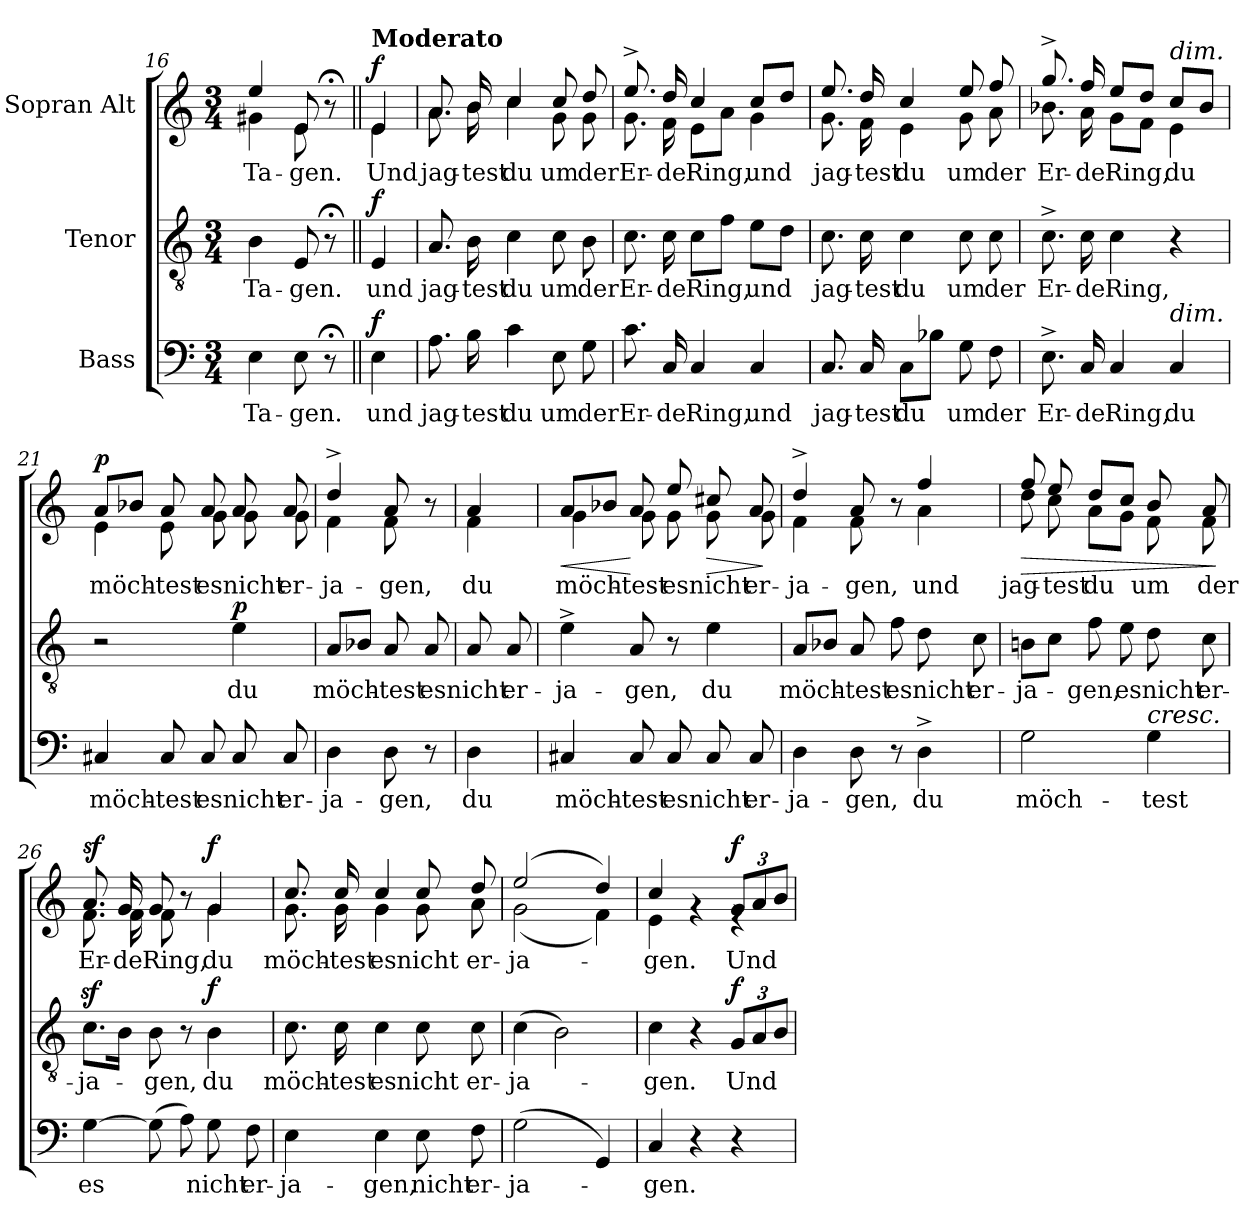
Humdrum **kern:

**kern	**text	**dynam	**kern	**text	**dynam	**kern	**text	**dynam
*part3	*part3	*part3	*part2	*part2	*part2	*part1	*part1	*part1
*staff3	*staff3	*staff3	*staff2	*staff2	*staff2	*staff1	*staff1	*staff1
*I"Bass	*	*	*I"Tenor	*	*	*I"Sopran Alt	*	*
!!LO:LB:g=z
*clefF4	*	*	*clefGv2	*	*	*clefG2	*	*
*k[]	*	*	*k[]	*	*	*k[]	*	*
*M3/4	*	*	*M3/4	*	*	*M3/4	*	*
=16	=16	=16	=16	=16	=16	=16	=16	=16
!	!LO:LY:b	!	!	!LO:LY:b	!	!	!LO:LY:b	!
*	*	*	*	*	*	*^	*	*
4E\	Ta-	.	4B\	Ta-	.	4ee/	4g#X\	Ta-	.
!	!LO:LY:b	!	!	!LO:LY:b	!	!	!	!LO:LY:b	!
8E\	-gen.	.	8E/	-gen.	.	8e/	8e\	-gen.	.
8r;<	.	.	8r;<	.	.	8r;<	8ryy	.	.
=16X1||	=16X1||	=16X1||	=16X1||	=16X1||	=16X1||	=16X1||	=16X1||	=16X1||	=16X1||
!	!	!	!	!	!	!LO:TX:a:B:t=Moderato	!	!	!
!	!LO:LY:b	!LO:DY:a	!	!LO:LY:b	!LO:DY:a	!	!	!LO:LY:b	!LO:DY:a
4E\	und	f	4E/	und	f	4e/	4e\	Und	f
=17	=17	=17	=17	=17	=17	=17	=17	=17	=17
!	!LO:LY:b	!	!	!LO:LY:b	!	!	!	!LO:LY:b	!
8.A\	jag-	.	8.A/	jag-	.	8.a/	8.a\	jag-	.
!	!LO:LY:b	!	!	!LO:LY:b	!	!	!	!LO:LY:b	!
16B\	-test	.	16B\	-test	.	16b/	16b\	-test	.
!	!LO:LY:b	!	!	!LO:LY:b	!	!	!	!LO:LY:b	!
4c\	du	.	4c\	du	.	4cc/	4cc\	du	.
!	!LO:LY:b	!	!	!LO:LY:b	!	!	!	!LO:LY:b	!
8E\	um	.	8c\	um	.	8cc/	8g\	um	.
!	!LO:LY:b	!	!	!LO:LY:b	!	!	!	!LO:LY:b	!
8G\	der	.	8B\	der	.	8dd/	8g\	der	.
=18	=18	=18	=18	=18	=18	=18	=18	=18	=18
!	!LO:LY:b	!	!	!LO:LY:b	!	!	!	!LO:LY:b	!
8.c\	Er-	.	8.c\	Er-	.	8.ee^/	8.g\	Er-	.
!	!LO:LY:b	!	!	!LO:LY:b	!	!	!	!LO:LY:b	!
16C/	-de	.	16c\	-de	.	16dd/	16f\	-de	.
!	!LO:LY:b	!	!	!LO:LY:b	!	!	!	!LO:LY:b	!
4C/	Ring,	.	8c\L	Ring,	.	4cc/	8e\L	Ring,	.
.	.	.	8f\J	.	.	.	8a\J	.	.
!	!LO:LY:b	!	!	!LO:LY:b	!	!	!	!LO:LY:b	!
4C/	und	.	8e\L	und	.	8cc/L	4g\	und	.
.	.	.	8d\J	.	.	8dd/J	.	.	.
!!LO:LB:g=z	!!
=19	=19	=19	=19	=19	=19	=19	=19	=19	=19
!	!LO:LY:b	!	!	!LO:LY:b	!	!	!	!LO:LY:b	!
8.C/	jag-	.	8.c\	jag-	.	8.ee/	8.g\	jag-	.
!	!LO:LY:b	!	!	!LO:LY:b	!	!	!	!LO:LY:b	!
16C/	-test	.	16c\	-test	.	16dd/	16f\	-test	.
!	!LO:LY:b	!	!	!LO:LY:b	!	!	!	!LO:LY:b	!
8C\L	du	.	4c\	du	.	4cc/	4e\	du	.
8B-X\J	.	.	.	.	.	.	.	.	.
!	!LO:LY:b	!	!	!LO:LY:b	!	!	!	!LO:LY:b	!
8G\	um	.	8c\	um	.	8ee/	8g\	um	.
!	!LO:LY:b	!	!	!LO:LY:b	!	!	!	!LO:LY:b	!
8F\	der	.	8c\	der	.	8ff/	8a\	der	.
=20	=20	=20	=20	=20	=20	=20	=20	=20	=20
!	!LO:LY:b	!	!	!LO:LY:b	!	!	!	!LO:LY:b	!
8.E^\	Er-	.	8.c^\	Er-	.	8.gg^/	8.b-X\	Er-	.
!	!LO:LY:b	!	!	!LO:LY:b	!	!	!	!LO:LY:b	!
16C/	-de	.	16c\	-de	.	16ff/	16a\	-de	.
!	!LO:LY:b	!	!	!LO:LY:b	!	!	!	!LO:LY:b	!
4C/	Ring,	.	4c\	Ring,	.	8ee/L	8g\L	Ring,	.
.	.	.	.	.	.	8dd/J	8f\J	.	.
!	!	!	!	!	!	!LO:TX:a:i:t=dim.	!	!	!
!LO:TX:a:i:t=dim.	!	!	!	!	!	!	!	!	!
!	!LO:LY:b	!	!	!	!	!	!	!LO:LY:b	!
4C/	du	.	4r	.	.	8cc/L	4e\	du	.
.	.	.	.	.	.	8b-/J	.	.	.
=21	=21	=21	=21	=21	=21	=21	=21	=21	=21
!	!LO:LY:b	!	!	!	!	!	!	!LO:LY:b	!LO:DY:a
4C#X/	möch-	.	2r	.	.	8a/L	4e\	möch-	p
.	.	.	.	.	.	8b-X/J	.	.	.
!	!LO:LY:b	!	!	!	!	!	!	!LO:LY:b	!
8C#/	-test	.	.	.	.	8a/	8e\	-test	.
!	!LO:LY:b	!	!	!	!	!	!	!LO:LY:b	!
8C#/	es	.	.	.	.	8a/	8g\	es	.
!	!LO:LY:b	!	!	!LO:LY:b	!LO:DY:a	!	!	!LO:LY:b	!
8C#/	nicht	.	4e\	du	p	8a/	8g\	nicht	.
!	!LO:LY:b	!	!	!	!	!	!	!LO:LY:b	!
8C#/	er-	.	.	.	.	8a/	8g\	er-	.
=22	=22	=22	=22	=22	=22	=22	=22	=22	=22
!	!LO:LY:b	!	!	!LO:LY:b	!	!	!	!LO:LY:b	!
4D\	-ja-	.	8A/L	möch-	.	4dd^/	4f\	-ja-	.
.	.	.	8B-X/J	.	.	.	.	.	.
!	!LO:LY:b	!	!	!LO:LY:b	!	!	!	!LO:LY:b	!
8D\	-gen,	.	8A/	-test	.	8a/	8f\	-gen,	.
!	!	!	!	!LO:LY:b	!	!	!	!	!
8r	.	.	8A/	es	.	8r	8ryy	.	.
!!LO:LB:g=z	!!
=22X2	=22X2	=22X2	=22X2	=22X2	=22X2	=22X2	=22X2	=22X2	=22X2
!	!LO:LY:b	!	!	!LO:LY:b	!	!	!	!LO:LY:b	!
4D\	du	.	8A/	nicht	.	4a/	4f\	du	.
!	!	!	!	!LO:LY:b	!	!	!	!	!
.	.	.	8A/	er-	.	.	.	.	.
=23	=23	=23	=23	=23	=23	=23	=23	=23	=23
!	!LO:LY:b	!	!	!LO:LY:b	!	!	!	!LO:LY:b	!LO:HP:b
4C#X/	möch-	.	4e^\	-ja-	.	8a/L	4g\	möch-	<
.	.	.	.	.	.	8b-X/J	.	.	.
!	!LO:LY:b	!	!	!LO:LY:b	!	!	!	!LO:LY:b	!
8C#/	-test	.	8A/	-gen,	.	8a/	8g\	-test	[
!	!LO:LY:b	!	!	!	!	!	!	!LO:LY:b	!
8C#/	es	.	8r	.	.	8ee/	8g\	es	.
!	!LO:LY:b	!	!	!LO:LY:b	!	!	!	!LO:LY:b	!LO:HP:b
8C#/	nicht	.	4e\	du	.	8cc#X/	8g\	nicht	>
!	!LO:LY:b	!	!	!	!	!	!	!LO:LY:b	!
8C#/	er-	.	.	.	.	8a/	8g\	er-	.
*	*	*	*	*	*	*v	*v	*	*
.	.	.	.	.	.	.	.	]
=24	=24	=24	=24	=24	=24	=24	=24	=24
!	!LO:LY:b	!	!	!LO:LY:b	!	!	!LO:LY:b	!
*	*	*	*	*	*	*^	*	*
4D\	-ja-	.	8A/L	möch-	.	4dd^/	4f\	-ja-	.
.	.	.	8B-X/J	.	.	.	.	.	.
!	!LO:LY:b	!	!	!LO:LY:b	!	!	!	!LO:LY:b	!
8D\	-gen,	.	8A/	-test	.	8a/	8f\	-gen,	.
!	!	!	!	!LO:LY:b	!	!	!	!	!
8r	.	.	8f\	es	.	8r	8ryy	.	.
!	!LO:LY:b	!	!	!LO:LY:b	!	!	!	!LO:LY:b	!
4D^\	du	.	8d\	nicht	.	4ff/	4a\	und	.
!	!	!	!	!LO:LY:b	!	!	!	!	!
.	.	.	8c\	er-	.	.	.	.	.
=25	=25	=25	=25	=25	=25	=25	=25	=25	=25
!	!LO:LY:b	!	!	!LO:LY:b	!	!	!	!LO:LY:b	!LO:HP:b
2G\	möch-	.	8Bn\L	-ja-	.	8ff/	8dd\	jag-	>
!	!	!	!	!	!	!	!	!LO:LY:b	!
.	.	.	8c\J	.	.	8ee/	8cc\	-test	.
!	!	!	!	!LO:LY:b	!	!	!	!LO:LY:b	!
.	.	.	8f\	-gen,	.	8dd/L	8a\L	du	.
!	!	!	!	!LO:LY:b	!	!	!	!	!
.	.	.	8e\	es	.	8cc/J	8g\J	.	.
!LO:TX:a:i:t=cresc.	!	!	!	!	!	!	!	!	!
!	!LO:LY:b	!	!	!LO:LY:b	!	!	!	!LO:LY:b	!
4G\	-test	.	8d\	nicht	.	8b/	8f\	um	.
!	!	!	!	!LO:LY:b	!	!	!	!LO:LY:b	!
.	.	.	8c\	er-	.	8a/	8f\	der	.
*	*	*	*	*	*	*v	*v	*	*
.	.	.	.	.	.	.	.	]
!!LO:PB:g=z
=26	=26	=26	=26	=26	=26	=26	=26	=26
!	!LO:LY:b	!	!	!LO:LY:b	!	!	!LO:LY:b	!LO:DY:a
*	*	*	*	*	*	*^	*	*
[4G\	es	.	8.cz>\L	-ja-	.	8.a/	8.f\	Er-	sf
!	!	!	!	!	!	!	!	!LO:LY:b	!
.	.	.	16B\Jk	.	.	16g/	16f\	-de	.
!	!	!	!	!LO:LY:b	!	!	!	!LO:LY:b	!
(8G\]	.	.	8B\	-gen,	.	8g/	8f\	Ring,	.
8A\)	.	.	8r	.	.	8r	8ryy	.	.
!	!LO:LY:b	!	!	!LO:LY:b	!LO:DY:a	!	!	!LO:LY:b	!LO:DY:a
8G\	nicht	.	4B\	du	f	4g/	4g\	du	f
!	!LO:LY:b	!	!	!	!	!	!	!	!
8F\	er-	.	.	.	.	.	.	.	.
=27	=27	=27	=27	=27	=27	=27	=27	=27	=27
!	!LO:LY:b	!	!	!LO:LY:b	!	!	!	!LO:LY:b	!
4E\	-ja-	.	8.c\	möch-	.	8.cc/	8.g\	möch-	.
!	!	!	!	!LO:LY:b	!	!	!	!LO:LY:b	!
.	.	.	16c\	-test	.	16cc/	16g\	-test	.
!	!LO:LY:b	!	!	!LO:LY:b	!	!	!	!LO:LY:b	!
4E\	-gen,	.	4c\	es	.	4cc/	4g\	es	.
!	!LO:LY:b	!	!	!LO:LY:b	!	!	!	!LO:LY:b	!
8E\	nicht	.	8c\	nicht	.	8cc/	8g\	nicht	.
!	!LO:LY:b	!	!	!LO:LY:b	!	!	!	!LO:LY:b	!
8F\	er-	.	8c\	er-	.	8dd/	8a\	er-	.
=28	=28	=28	=28	=28	=28	=28	=28	=28	=28
!	!LO:LY:b	!	!	!LO:LY:b	!	!	!	!LO:LY:b	!
(2G\	-ja-	.	(4c\	-ja-	.	(2ee/	(2g\	-ja-	.
.	.	.	2B\)	.	.	.	.	.	.
4GG/)	.	.	.	.	.	4dd/)	4f\)	.	.
=29	=29	=29	=29	=29	=29	=29	=29	=29	=29
!	!LO:LY:b	!	!	!LO:LY:b	!	!	!	!LO:LY:b	!
4C/	-gen.	.	4c\	-gen.	.	4cc/	4e\	-gen.	.
4r	.	.	4r	.	.	4rg	4reyy	.	.
*	*	*	*Xbrackettup	*	*	*	*	*	*
!	!	!	!	!LO:LY:b	!	!	!	!	!
*	*	*	*	*	*	*Xbrackettup	*	*	*
!	!	!	!	!	!LO:DY:a	!	!	!LO:LY:b	!LO:DY:a
4r	.	.	12G/L	Und	f	12g/L	4re	Und	f
.	.	.	12A/	.	.	12a/	.	.	.
.	.	.	12B/J	.	.	12b/J	.	.	.
*	*	*	*	*	*	*v	*v	*	*
=	=	=	=	=	=	=	=	=
*-	*-	*-	*-	*-	*-	*-	*-	*-
